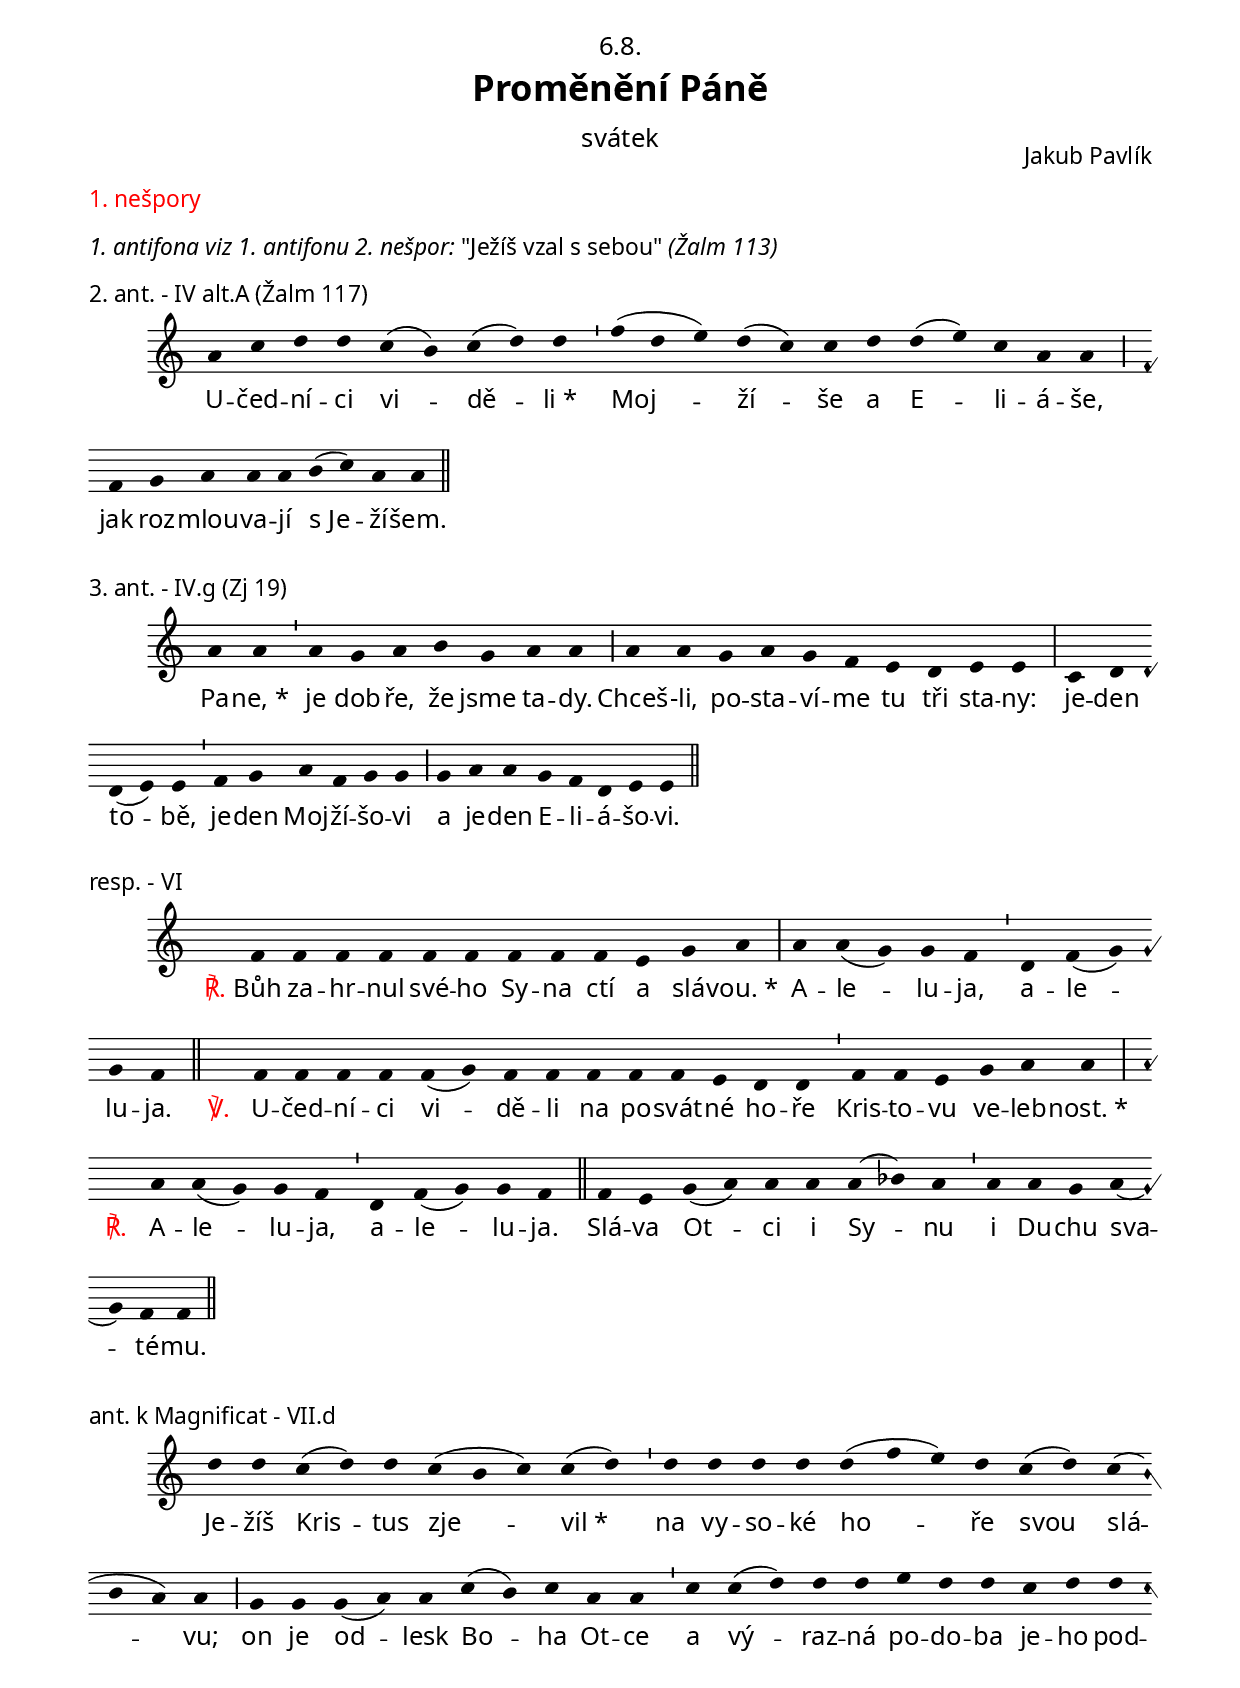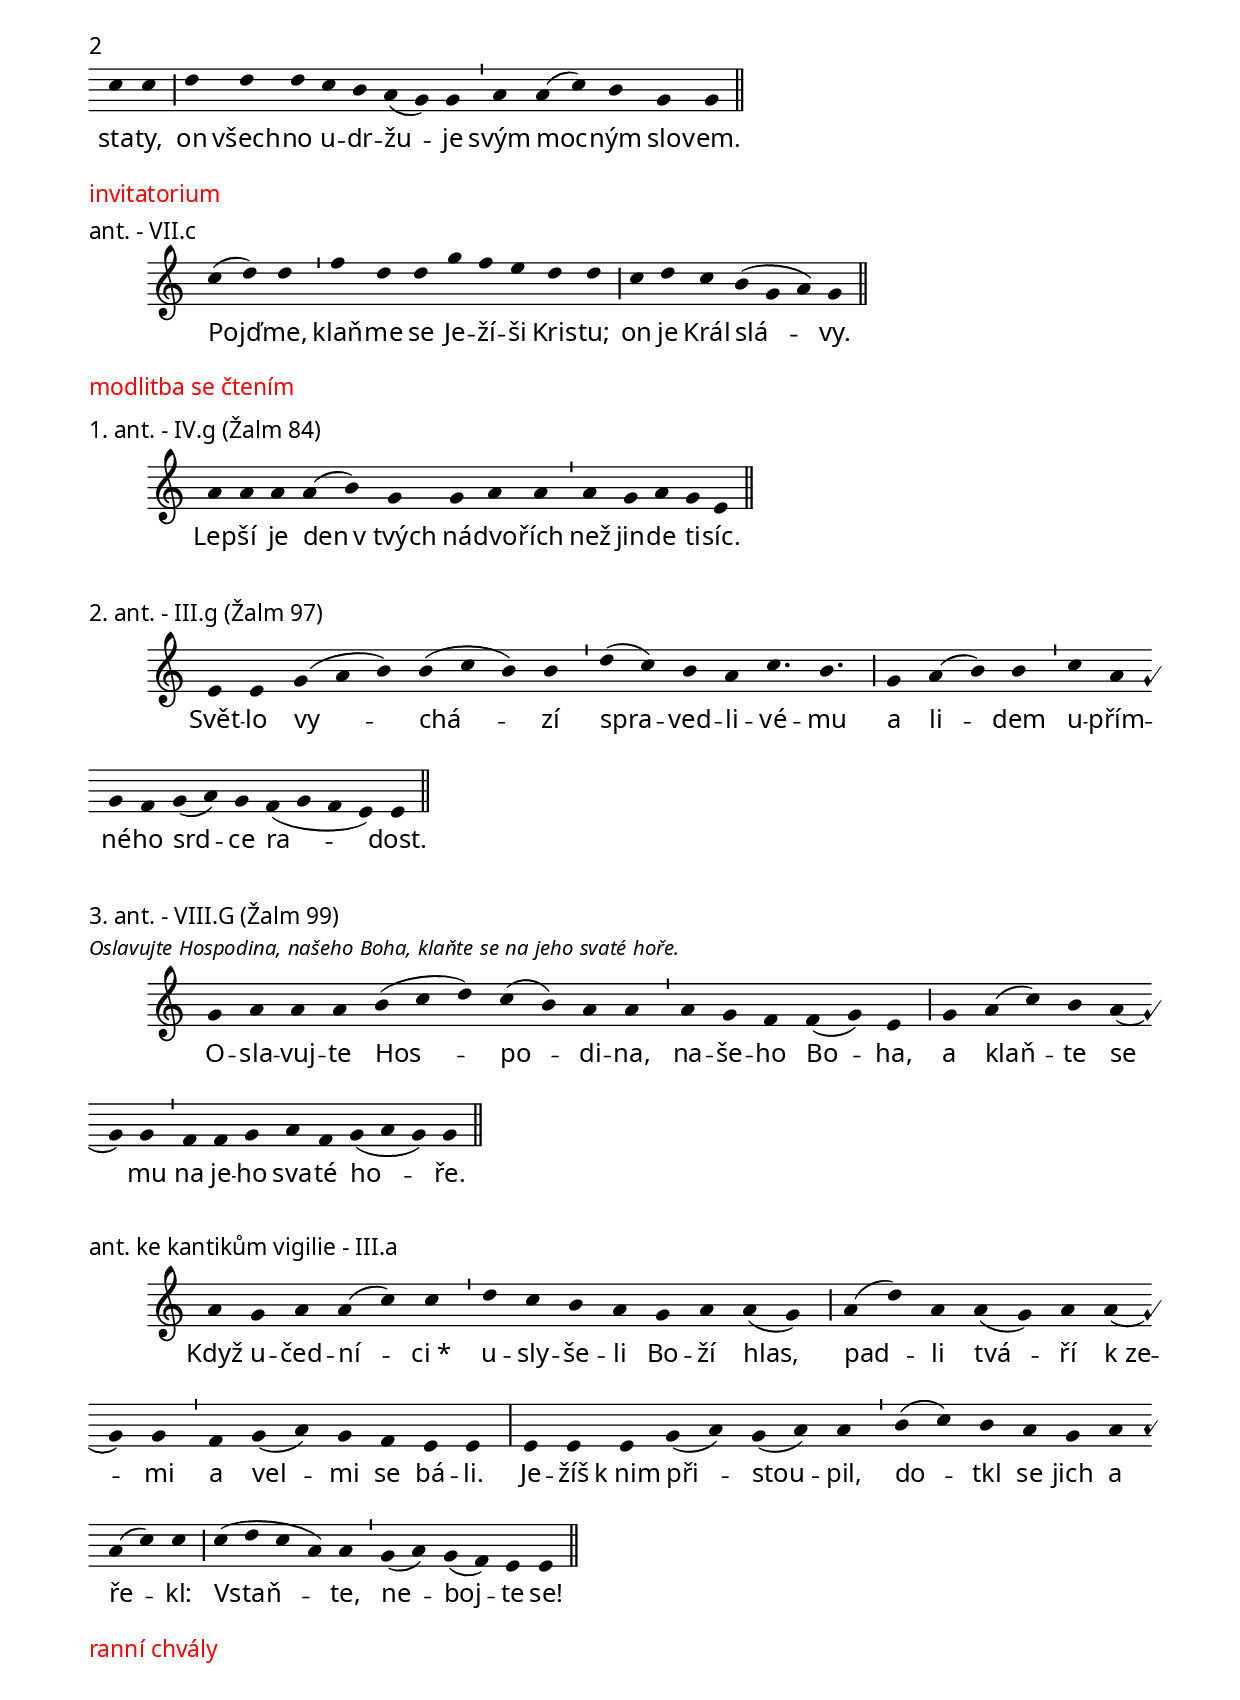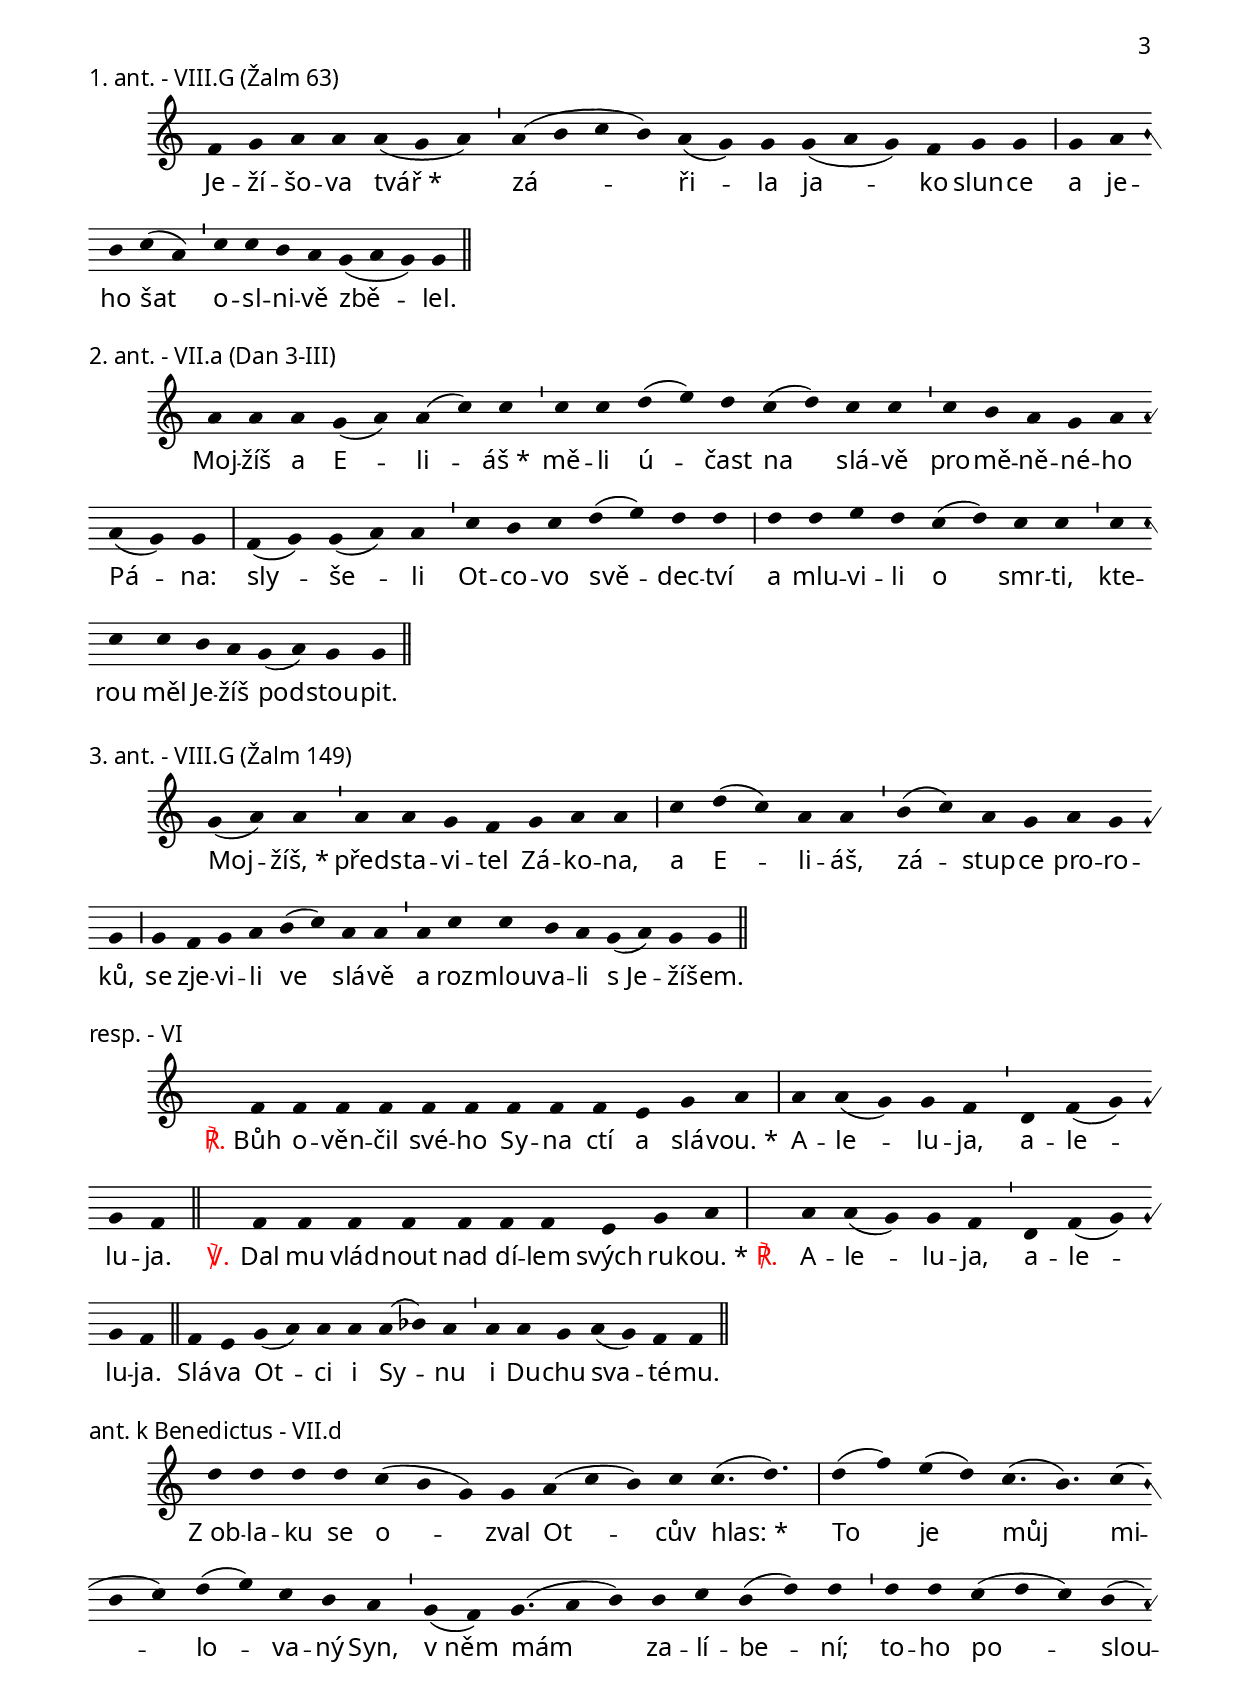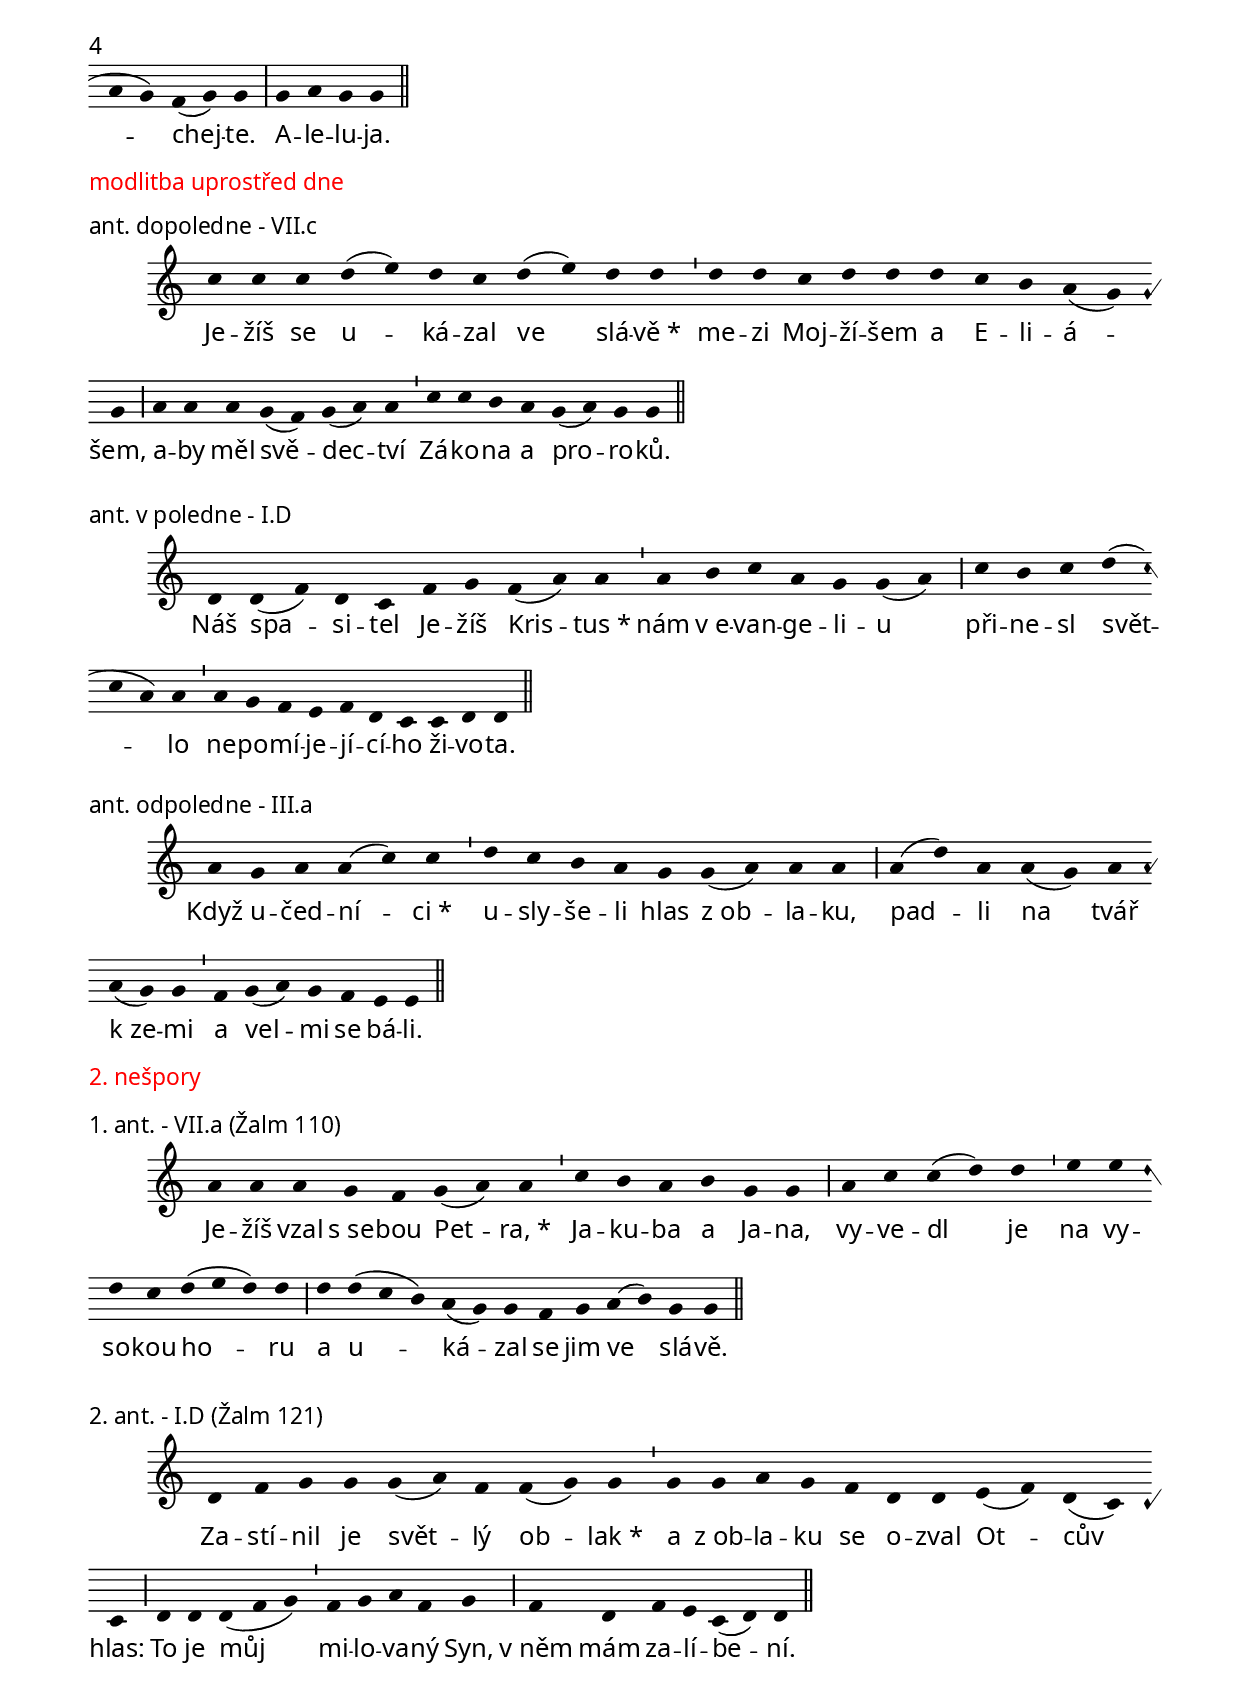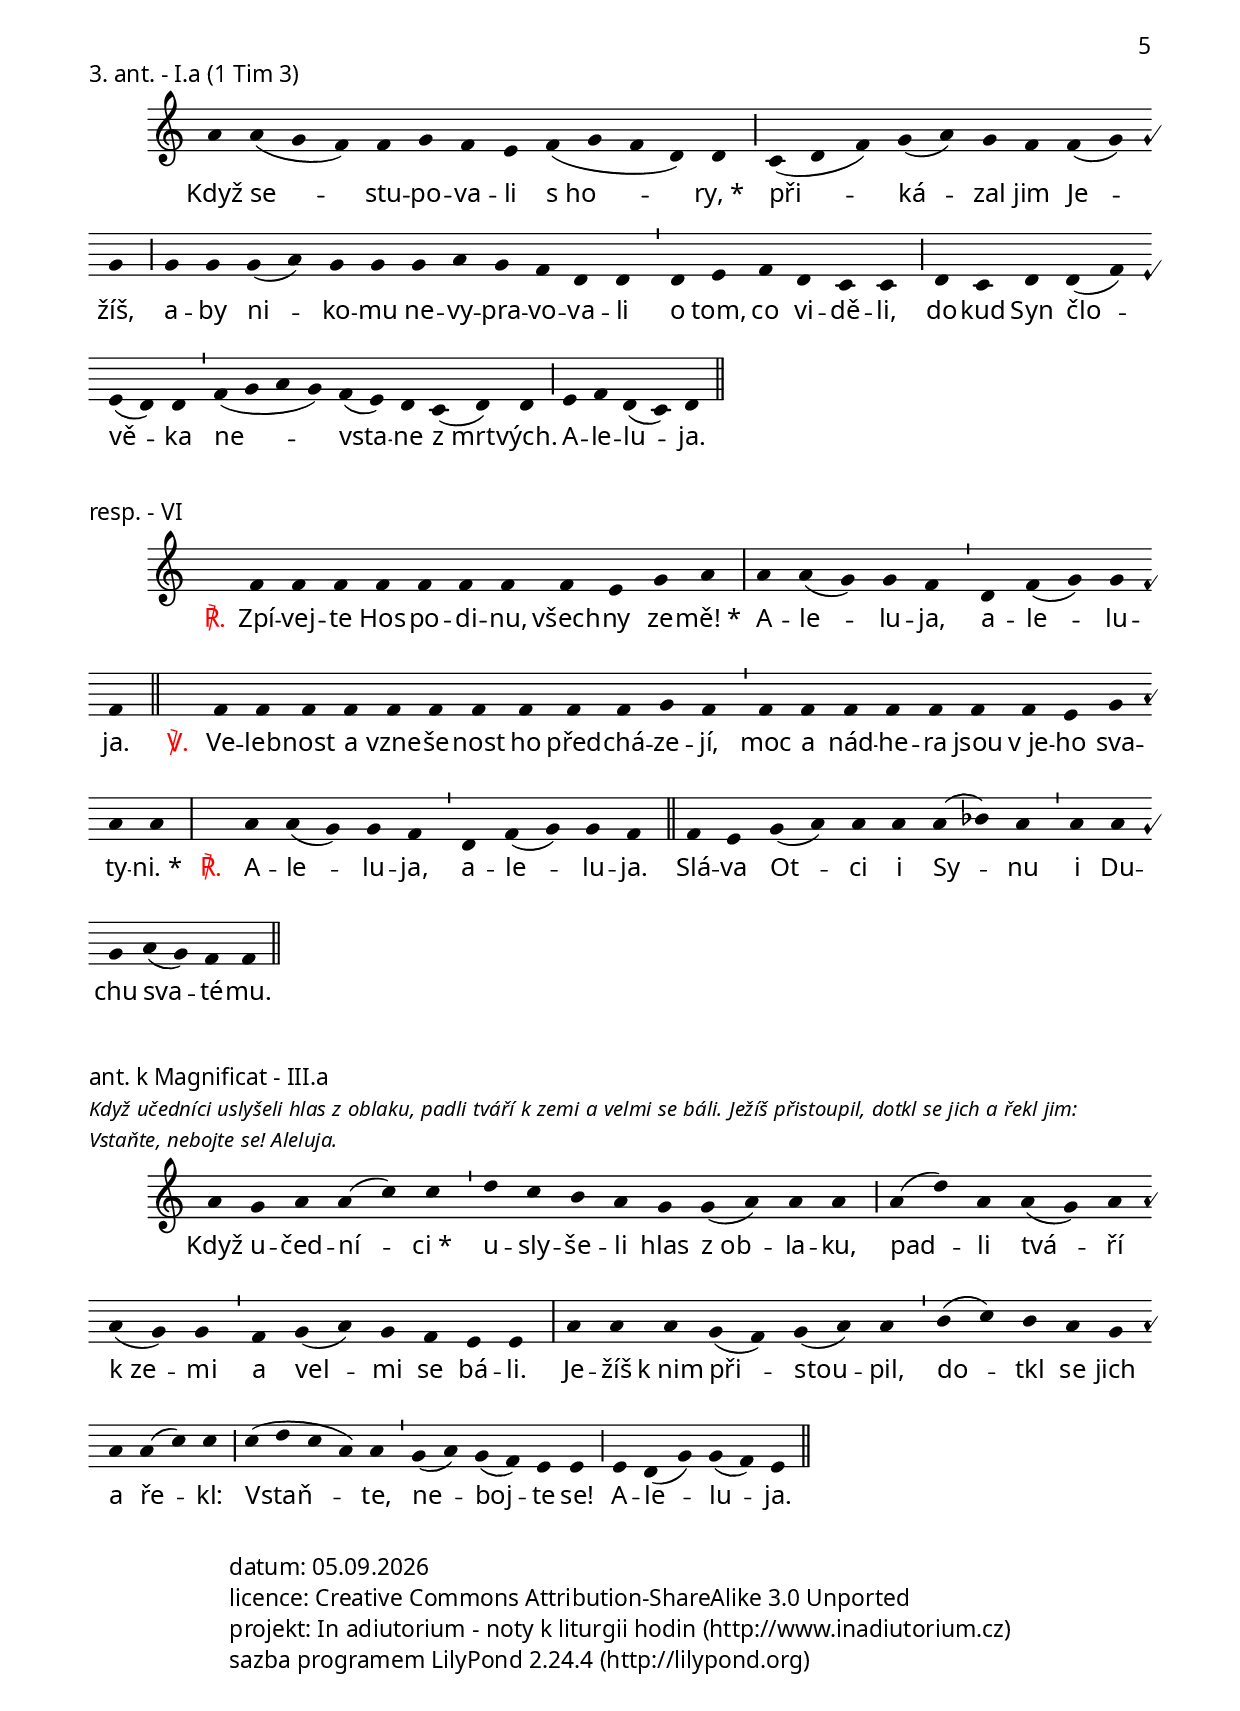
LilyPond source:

\version "2.15.37"

\include "../spolecne.ly"
\include "../dilyresponsorii.ly"

\header {
  title = \markup\titleSvatek
            "Proměnění Páně"
            svátek
            6.8.
  composer = "Jakub Pavlík"
}

\markup {\nadpisHodinka {"1. nešpory"}}

\markup\italic{1. antifona viz 1. antifonu 2. nešpor: \upright{"\"Ježíš vzal s sebou\""} (Žalm 113)}

\score {
  \relative c'' {
    \choralniRezim
    a c d d c( b) c( d) d \barMin
    f( d e) d( c) c d d( e) c a a \barMaior
    f g a a a b( c) a a \barFinalis
  }
  \addlyrics {
    U -- čed -- ní -- ci vi -- dě -- li_*
    Moj -- ží -- še a E -- li -- á -- še,
    jak roz -- mlou -- va -- jí s_Je -- ží -- šem.
  }
  \header {
    quid = "2. ant."
    modus = "IV alt"
    differentia = "A"
    psalmus = "Žalm 117"
    id = "1ne-a2"
    piece = \markup {\sestavTitulek}
  }
}

\score {
  \relative c'' {
    \choralniRezim
    a4 a \barMin a g a b g a a \barMaior
    a a g a g f e d e e \barMax
    c d d( e) e \barMin
    f g a f g g \barMaior
    g a a g f d e e \barFinalis
  }
  \addlyrics {
    Pa -- ne,_* je dob -- ře, že jsme ta -- dy.
    Chceš -- -li, po -- sta -- ví -- me tu tři sta -- ny:
    je -- den to -- bě,
    je -- den Moj -- ží -- šo -- vi
    a je -- den E -- li -- á -- šo -- vi.
  }
  \header {
    quid = "3. ant."
    modus = "IV"
    differentia = "g"
    psalmus = "Zj 19"
    id = "1ne-a3"
    piece = \markup {\sestavTitulek}
  }
}

\score {
  \relative c' {
    \choralniRezim

    % R
    \neviditelna f
    f4 f f f f f f f f e g a \barMax
    \respVIalelujaResponsum \barFinalis
    % V
    \neviditelna f
    f4 f f f f( g) f f f f f e d d \barMin f f e g a a \barMax
    % R
    \neviditelna a
    \respVIalelujaResponsum \barFinalis
    % Slava
    \respVIalelujaDoxologie \barFinalis
  }
  \addlyrics {
    \Response Bůh za -- hr -- nul své -- ho Sy -- na ctí a slá -- vou._* \textRespAleluja
    \Verse U -- čed -- ní -- ci vi -- dě -- li na po -- svát -- né ho -- ře
    Kris -- to -- vu ve -- leb -- nost._*
    \Response \textRespAleluja
    \textRespDoxologie
  }
  \header {
    quid = "resp."
    modus = "VI"
    id = "1ne-resp"
    piece = \markup {\sestavTitulekResp}
  }
}

\score {
  \relative c'' {
    \choralniRezim
    d d c( d) d c( b c) c( d) \barMin
    d d d d d( f e) d c( d) c( b a) a \barMaior
    g g g( a) a c( b) c a a \barMin
    c c( d) d d e d d c d d c c \barMaior
    d d d c b a( g) g \barMin
    a a( c) b g g \barFinalis
  }
  \addlyrics {
    Je -- žíš Kris -- tus zje -- vil_*
    na vy -- so -- ké ho -- ře svou slá -- vu;
    on je od -- lesk Bo -- ha Ot -- ce
    a vý -- raz -- ná po -- do -- ba je -- ho pod -- sta -- ty,
    on všech -- no u -- dr -- žu -- je
    svým moc -- ným slo -- vem.
  }
  \header {
    quid = "ant. k Magnificat"
    modus = "VII"
    differentia = "d"
    psalmus = ""
    id = "1ne-amag"
    piece = \markup {\sestavTitulekBezZalmu}
  }
}

\markup {\nadpisHodinka {"invitatorium"}}

\score {
  \relative c'' {
    \choralniRezim
    c4( d) d \barMin f d d g f e d d \barMaior
    c d c b( g a) g \barFinalis
  }
  \addlyrics {
    Pojď -- me, klaň -- me se Je -- ží -- ši Kris -- tu;
    on je Král slá -- vy.
  }
  \header {
    quid = "ant."
    modus = "VII"
    differentia = "c"
    psalmus = ""
    placet = "bez úprav zkopírovat hotovou melodii pro téměř shodný text bylo svůdné,
    jenže _králů_ (dvě dlouhé) má jiný rytmus než _slávy_ (dlouhá-krátká),
    takže kopie je méně uspokojivá"
    id = "invit"
    fial = "mezidobi_kristakrale.ly#invit?jiny_text"
    piece = \markup {\sestavTitulekBezZalmu}
  }
}

\markup {\nadpisHodinka {"modlitba se čtením"}}

\score {
  \relative c'' {
    \choralniRezim
    a4 a a a( b) g g a a \barMin
    a g a g e \barFinalis
  }
  \addlyrics {
    Lep -- ší je den v_tvých ná -- dvo -- řích
    než jin -- de ti -- síc.
  }
  \header {
    quid = "1. ant."
    modus = "IV"
    differentia = "g"
    psalmus = "Žalm 84"
    id = "mc-a1"
    piece = \markup {\sestavTitulek}
  }
}

\score {
  \relative c' {
    \choralniRezim
    e4 e g( a b) b( c b) b \barMin
    d( c) b a c4. b \barMaior
    g4 a( b) b \barMin
    c a g f g( a) g f( g f e) e \barFinalis
  }
  \addlyrics {
    Svět -- lo vy -- chá -- zí
    spra -- ved -- li -- vé -- mu
    a li -- dem
    u -- přím -- né -- ho srd -- ce ra -- dost.
  }
  \header {
    quid = "2. ant."
    modus = "III"
    differentia = "g"
    psalmus = "Žalm 97"
    fial = "antifony/velikonoce_tyden2_4streda.ly#rch-a3?-aleluja"
    id = "mc-a2"
    piece = \markup {\sestavTitulek}
  }
}

\score {
  \relative c'' {
    \choralniRezim
    g4 a a a b( c d) c( b) a a \barMin a g f f( g) e \barMaior
    g a( c) b a( g) g \barMin f f g a f g( a g) g \barFinalis
  }
  \addlyrics {
    O -- sla -- vuj -- te Hos -- po -- di -- na, na -- še -- ho Bo -- ha,
    a klaň -- te se mu na je -- ho sva -- té ho -- ře.
  }
  \header {
    textus_approbatus = "Oslavujte Hospodina, našeho Boha, klaňte se na jeho svaté hoře."
    quid = "3. ant."
    modus = "VIII"
    differentia = "G"
    psalmus = "Žalm 99"
    fial = "antifony/tyden3_5ctvrtek.ly#rch-ant3"
    id = "mc-a3"
    piece = \markup {\sestavTitulek}
  }
}

\score {
  \relative c'' {
    \choralniRezim
    a4 g a a( c) c \barMin d c b a g a a( g) \barMaior
    a4( d) a a( g) a a( g) g \barMin
    f g( a) g f e e \barMax

    e4 e e g( a) g( a) a \barMin b( c) b a g a a( c) c \barMaior
    c( d c a) a \barMin g( a) g( f) e e \barFinalis
  }
  \addlyrics {
    Když u -- čed -- ní -- ci_* u -- sly -- še -- li Bo -- ží hlas,
    pad -- li tvá -- ří k_ze -- mi
    a vel -- mi se bá -- li.

    Je -- žíš k_nim při -- stou -- pil, do -- tkl se jich a ře -- kl:
    Vstaň -- te, ne -- boj -- te se!
  }
  \header {
    quid = "ant. ke kantikům vigilie"
    modus = "III"
    differentia = "a"
    psalmus = ""
    fial = "sanktoral/0806promenenipane.ly#2ne-amag?-aleluja&upraveno&jiny_text"
    id = "mc-avig"
    piece = \markup {\sestavTitulekBezZalmu}
  }
}

\markup {\nadpisHodinka {"ranní chvály"}}

\score {
  \relative c' {
    \choralniRezim
    f4 g a a a( g a) \barMin a( b c b) a( g) g g( a g) f g g \barMaior
    g a b c( a) \barMin c c b a g( a g) g \barFinalis
  }
  \addlyrics {
    Je -- ží -- šo -- va tvář_* zá -- ři -- la ja -- ko slun -- ce
    a je -- ho šat o -- sl -- ni -- vě zbě -- lel.
  }
  \header {
    quid = "1. ant."
    modus = "VIII"
    differentia = "G"
    psalmus = "Žalm 63"
    id = "rch-a1"
    piece = \markup {\sestavTitulek}
  }
}

\score {
  \relative c'' {
    \choralniRezim
    a4 a a g( a) a( c) c \barMin
    c c d( e) d c( d) c c \barMin
    c b a g a a( g) g \barMax
    f( g) g( a) a \barMin c b c d( e) d d \barMaior
    d d e d c( d) c c \barMin
    c c c b a g( a) g g \barFinalis
  }
  \addlyrics {
    Moj -- žíš a E -- li -- áš_*
    mě -- li ú -- čast na slá -- vě
    pro -- mě -- ně -- né -- ho Pá -- na:
    sly -- še -- li Ot -- co -- vo svě -- dec -- tví
    a mlu -- vi -- li o smr -- ti,
    kte -- rou měl Je -- žíš pod -- stou -- pit.
  }
  \header {
    quid = "2. ant."
    modus = "VII"
    differentia = "a"
    psalmus = "Dan 3-III"
    id = "rch-a2"
    piece = \markup {\sestavTitulek}
  }
}

\score {
  \relative c'' {
    \choralniRezim
    g4( a) a \barMin a a g f g a a \barMaior
    c d( c) a a \barMin b( c) a g a g g \barMaior
    g f g a b( c) a a \barMin
    a c c b a g( a) g g \barFinalis
  }
  \addlyrics {
    Moj -- žíš,_* před -- sta -- vi -- tel Zá -- ko -- na,
    a E -- li -- áš, zá -- stup -- ce pro -- ro -- ků,
    se zje -- vi -- li ve slá -- vě
    a roz -- mlou -- va -- li s_Je -- ží -- šem.
  }
  \header {
    quid = "3. ant."
    modus = "VIII"
    differentia = "G"
    psalmus = "Žalm 149"
    id = "rch-a3"
    piece = \markup {\sestavTitulek}
  }
}

\score {
  \relative c' {
    \choralniRezim

    % R
    \neviditelna f
    f4 f f f f f f f f e g a \barMax
    \respVIalelujaResponsum \barFinalis
    % V
    \neviditelna f
    f4 f f f f f f e g a \barMax
    % R
    \neviditelna a
    \respVIalelujaResponsum \barFinalis
    % Slava
    \respVIalelujaDoxologie \barFinalis
  }
  \addlyrics {
    \Response Bůh o -- věn -- čil své -- ho Sy -- na ctí a slá -- vou._* \textRespAleluja
    \Verse Dal mu vlád -- nout nad dí -- lem svých ru -- kou._*
    \Response \textRespAleluja
    \textRespDoxologie
  }
  \header {
    quid = "resp."
    modus = "VI"
    id = "rch-resp"
    piece = \markup {\sestavTitulekResp}
  }
}

\score {
  \relative c'' {
    \choralniRezim
    d4 d d d c( b g) g a( c b) c c4.( d) \barMax
    d4( f) e( d) c4.( b) c4( b c) d( e) c b a \barMin
    g4( f) g4.( a4 b) b c b( d) d \barMin
    d d c( d c) b( a g) f( g) g \barMax
    g a g g \barFinalis
  }
  \addlyrics {
    Z_ob -- la -- ku se o -- zval Ot -- cův hlas:_*
    To je můj mi -- lo -- va -- ný Syn,
    v_něm mám za -- lí -- be -- ní;
    to -- ho po -- slou -- chej -- te.
    A -- le -- lu -- ja.
  }
  \header {
    quid = "ant. k Benedictus"
    modus = "VII"
    differentia = "d"
    psalmus = ""
    fial = "vanoce_zjevenipane.ly#krtu-2ne-a1?konec&+aleluja"
    placet = "bude vhodné mírně prořezat;
    _v něm mám zalíbení_ jinak - těžko se to zpívá a nemá to žádnou zvláštní
    hodnotu, která by tu náročnost ospravedlňovala"
    id = "rch-aben"
    piece = \markup {\sestavTitulekBezZalmu}
  }
}

\markup {\nadpisHodinka {"modlitba uprostřed dne"}}

\score {
  \relative c'' {
    \choralniRezim
    c4 c c d( e) d c d( e) d d \barMin
    d d c d d d c b a( g) g \barMaior
    a a a g( f) g( a) a \barMin
    c c b a g( a) g g \barFinalis
  }
  \addlyrics {
    Je -- žíš se u -- ká -- zal ve slá -- vě_*
    me -- zi Moj -- ží -- šem a E -- li -- á -- šem,
    a -- by měl svě -- dec -- tví
    Zá -- ko -- na a pro -- ro -- ků.
  }
  \header {
    quid = "ant. dopoledne"
    modus = "VII"
    differentia = "c"
    psalmus = ""
    id = "tercie"
    piece = \markup {\sestavTitulekBezZalmu}
  }
}

\score {
  \relative c' {
    \choralniRezim
    d4 d( f) d c f g f( a) a \barMin
    a b c a g g( a) \barMaior
    c b c d( c a) a \barMin
    a g f e f d c c d d \barFinalis
  }
  \addlyrics {
    Náš spa -- si -- tel Je -- žíš Kris -- tus_*
    nám v_e -- van -- ge -- li -- u
    při -- ne -- sl svět -- lo
    ne -- po -- mí -- je -- jí -- cí -- ho ži -- vo -- ta.
  }
  \header {
    quid = "ant. v poledne"
    modus = "I"
    differentia = "D"
    psalmus = ""
    id = "sexta"
    piece = \markup {\sestavTitulekBezZalmu}
  }
}

\score {
  \relative c'' {
    \choralniRezim
    a4 g a a( c) c \barMin d c b a g g( a) a a \barMaior
    a4( d) a a( g) a a( g) g \barMin
    f g( a) g f e e \barFinalis
  }
  \addlyrics {
    Když u -- čed -- ní -- ci_* u -- sly -- še -- li hlas z_ob -- la -- ku,
    pad -- li na tvář k_ze -- mi
    a vel -- mi se bá -- li.
  }
  \header {
    quid = "ant. odpoledne"
    modus = "III"
    differentia = "a"
    psalmus = ""
    id = "nona"
    piece = \markup {\sestavTitulekBezZalmu}
  }
}

\markup {\nadpisHodinka {"2. nešpory"}}

\score {
  \relative c'' {
    \choralniRezim
    a4 a a g f g( a) a \barMin c b a b g g \barMaior
    a c c( d) d \barMin e e d c d( e d) d \barMaior
    d d( c b) a( g) g f g a( b) g g \barFinalis
  }
  \addlyrics {
    Je -- žíš vzal s_se -- bou Pet -- ra,_* Ja -- ku -- ba a Ja -- na,
    vy -- ve -- dl je na vy -- so -- kou ho -- ru
    a u -- ká -- zal se jim ve slá -- vě.
  }
  \header {
    quid = "1. ant."
    modus = "VII"
    differentia = "a"
    psalmus = "Žalm 110"
    id = "2ne-a1"
    piece = \markup {\sestavTitulek}
  }
}

\score {
  \relative c' {
    \choralniRezim
    d4 f g g g( a) f f( g) g \barMin
    g g a g f d d e( f) d( c) c \barMaior
    d d d( f g) \barMin f g a f g \barMaior
    f d f e c( d) d \barFinalis
  }
  \addlyrics {
    Za -- stí -- nil je svět -- lý ob -- lak_*
    a z_ob -- la -- ku se o -- zval Ot -- cův hlas:
    To je můj mi -- lo -- va -- ný Syn,
    v_něm mám za -- lí -- be -- ní.
  }
  \header {
    quid = "2. ant."
    modus = "I"
    differentia = "D"
    psalmus = "Žalm 121"
    id = "2ne-a2"
    piece = \markup {\sestavTitulek}
  }
}

\score {
  \relative c'' {
    \choralniRezim
    a4 a( g f) f g f e f( g f d) d \barMaior
    c( d f) g( a) g f f( g) g \barMaior
    g g g( a) g g g a g f d d \barMin d e f d c c \barMaior
    d c d d( f) e( d) d \barMin f( g a g) f( e) d c( d) d \barMaior
    e f d( c) d \barFinalis
  }
  \addlyrics {
    Když se -- stu -- po -- va -- li s_ho -- ry,_*
    při -- ká -- zal jim Je -- žíš,
    a -- by ni -- ko -- mu ne -- vy -- pra -- vo -- va -- li o tom, co vi -- dě -- li,
    do -- kud Syn člo -- vě -- ka ne -- vsta -- ne z_mrt -- vých.
    A -- le -- lu -- ja.
  }
  \header {
    quid = "3. ant."
    modus = "I"
    differentia = "a"
    psalmus = "1 Tim 3"
    id = "2ne-a3"
    piece = \markup {\sestavTitulek}
  }
}

\score {
  \relative c' {
    \choralniRezim

    % R
    \neviditelna f
    f4 f f f f f f f e g a \barMax
    \respVIalelujaResponsum \barFinalis
    % V
    \neviditelna f
    f4 f f f f f f f f f g f \barMin
    f f f f f f f e g a a \barMax
    % R
    \neviditelna a
    \respVIalelujaResponsum \barFinalis
    % Slava
    \respVIalelujaDoxologie \barFinalis
  }
  \addlyrics {
    \Response Zpí -- vej -- te Hos -- po -- di -- nu, všech -- ny ze -- mě!_* \textRespAleluja
    \Verse Ve -- leb -- nost a vzne -- še -- nost ho před -- chá -- ze -- jí,
    moc a nád -- he -- ra jsou v_je -- ho sva -- ty -- ni._*
    \Response \textRespAleluja
    \textRespDoxologie
  }
  \header {
    quid = "resp."
    modus = "VI"
    id = "2ne-resp"
    piece = \markup {\sestavTitulekResp}
  }
}

\score {
  \relative c'' {
    \choralniRezim
    a4 g a a( c) c \barMin d c b a g g( a) a a \barMaior
    a4( d) a a( g) a a( g) g \barMin
    f g( a) g f e e \barMax

    a a a g( f) g( a) a \barMin b( c) b a g a a( c) c \barMaior
    c( d c a) a \barMin g( a) g( f) e e \barMaior
    e d( g) g( f) e \barFinalis
  }
  \addlyrics {
    Když u -- čed -- ní -- ci_* u -- sly -- še -- li hlas z_ob -- la -- ku,
    pad -- li tvá -- ří k_ze -- mi
    a vel -- mi se bá -- li.

    Je -- žíš k_nim při -- stou -- pil, do -- tkl se jich a ře -- kl:
    Vstaň -- te, ne -- boj -- te se!
    A -- le -- lu -- ja.
  }
  \header {
    textus_approbatus = "Když učedníci uslyšeli hlas z oblaku,
    padli tváří k zemi a velmi se báli.
    Ježíš přistoupil, dotkl se jich a řekl jim: Vstaňte, nebojte se! Aleluja."
    quid = "ant. k Magnificat"
    modus = "III"
    differentia = "a"
    psalmus = ""
    fial = "sanktoral/0806promenenipane.ly#nona?delsi_text"
    id = "2ne-amag"
    fons = "1. část: zde, uprostřed dne, odpoledne"
    piece = \markup {\sestavTitulekBezZalmu}
  }
}